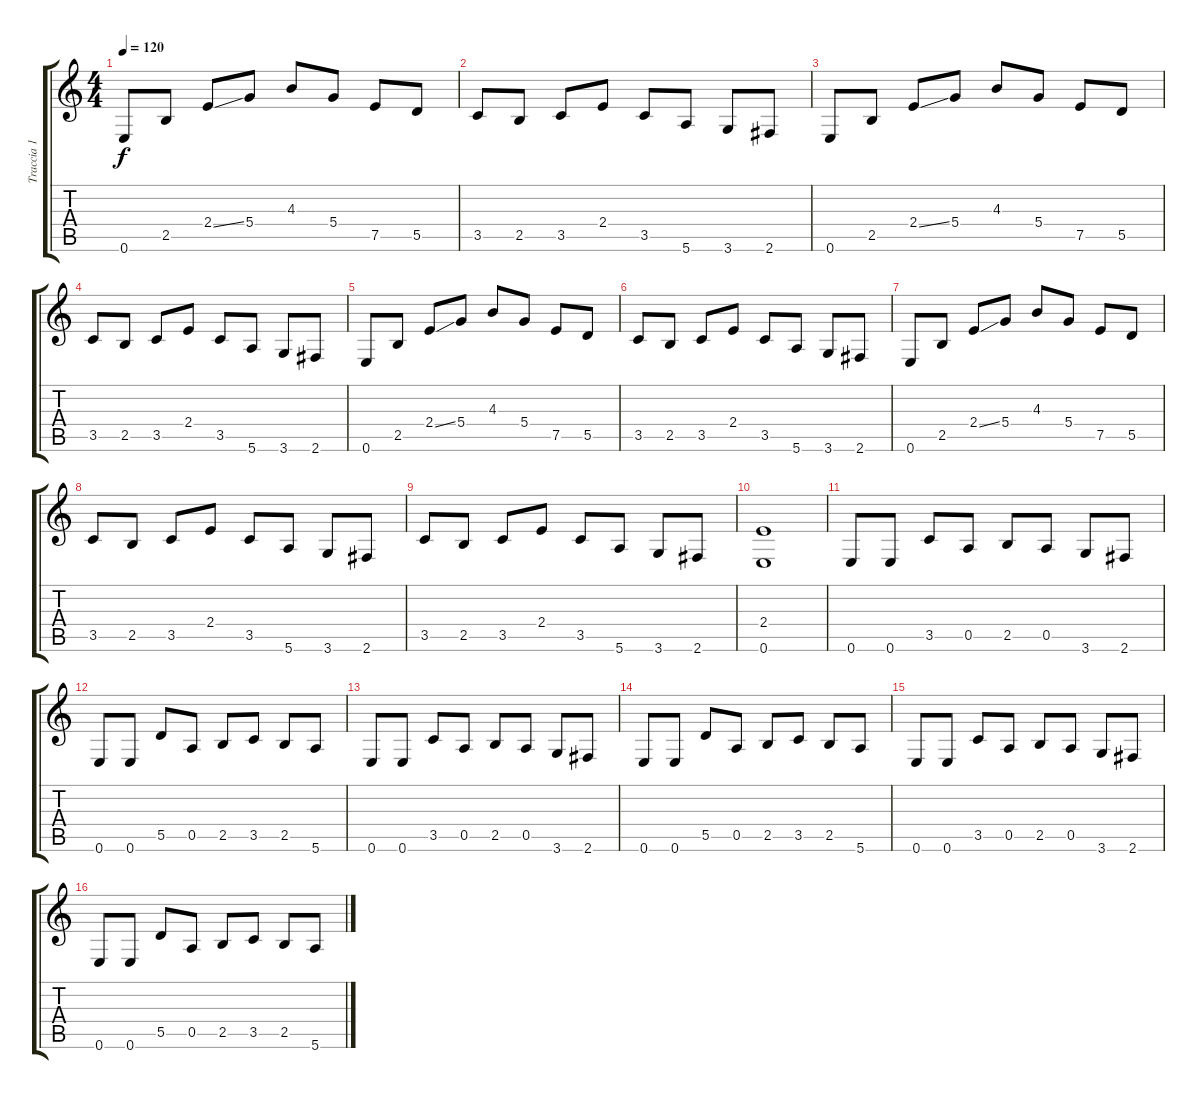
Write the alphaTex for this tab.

\track ("Traccia 1" "Traccia 1") {instrument acousticguitarnylon}
\staff {score tabs}
\tuning (E4 B3 G3 D3 A2 E2) {hide}
\ts (4 4)
\tempo 120
\clef g2
\ks c
0.6.8{dy f instrument acousticguitarnylon} 2.5.8 2.4{ss}.8 5.4.8 4.3.8 5.4.8 7.5.8 5.5.8 |
3.5.8 2.5.8 3.5.8 2.4.8 3.5.8 5.6.8 3.6.8 2.6.8 |
0.6.8 2.5.8 2.4{ss}.8 5.4.8 4.3.8 5.4.8 7.5.8 5.5.8 |
3.5.8 2.5.8 3.5.8 2.4.8 3.5.8 5.6.8 3.6.8 2.6.8 |
0.6.8 2.5.8 2.4{ss}.8 5.4.8 4.3.8 5.4.8 7.5.8 5.5.8 |
3.5.8 2.5.8 3.5.8 2.4.8 3.5.8 5.6.8 3.6.8 2.6.8 |
0.6.8 2.5.8 2.4{ss}.8 5.4.8 4.3.8 5.4.8 7.5.8 5.5.8 |
3.5.8 2.5.8 3.5.8 2.4.8 3.5.8 5.6.8 3.6.8 2.6.8 |
3.5.8 2.5.8 3.5.8 2.4.8 3.5.8 5.6.8 3.6.8 2.6.8 |
(2.4 0.6).1 |
0.6.8 0.6.8 3.5.8 0.5.8 2.5.8 0.5.8 3.6.8 2.6.8 |
0.6.8 0.6.8 5.5.8 0.5.8 2.5.8 3.5.8 2.5.8 5.6.8 |
0.6.8 0.6.8 3.5.8 0.5.8 2.5.8 0.5.8 3.6.8 2.6.8 |
0.6.8 0.6.8 5.5.8 0.5.8 2.5.8 3.5.8 2.5.8 5.6.8 |
0.6.8 0.6.8 3.5.8 0.5.8 2.5.8 0.5.8 3.6.8 2.6.8 |
0.6.8 0.6.8 5.5.8 0.5.8 2.5.8 3.5.8 2.5.8 5.6.8
